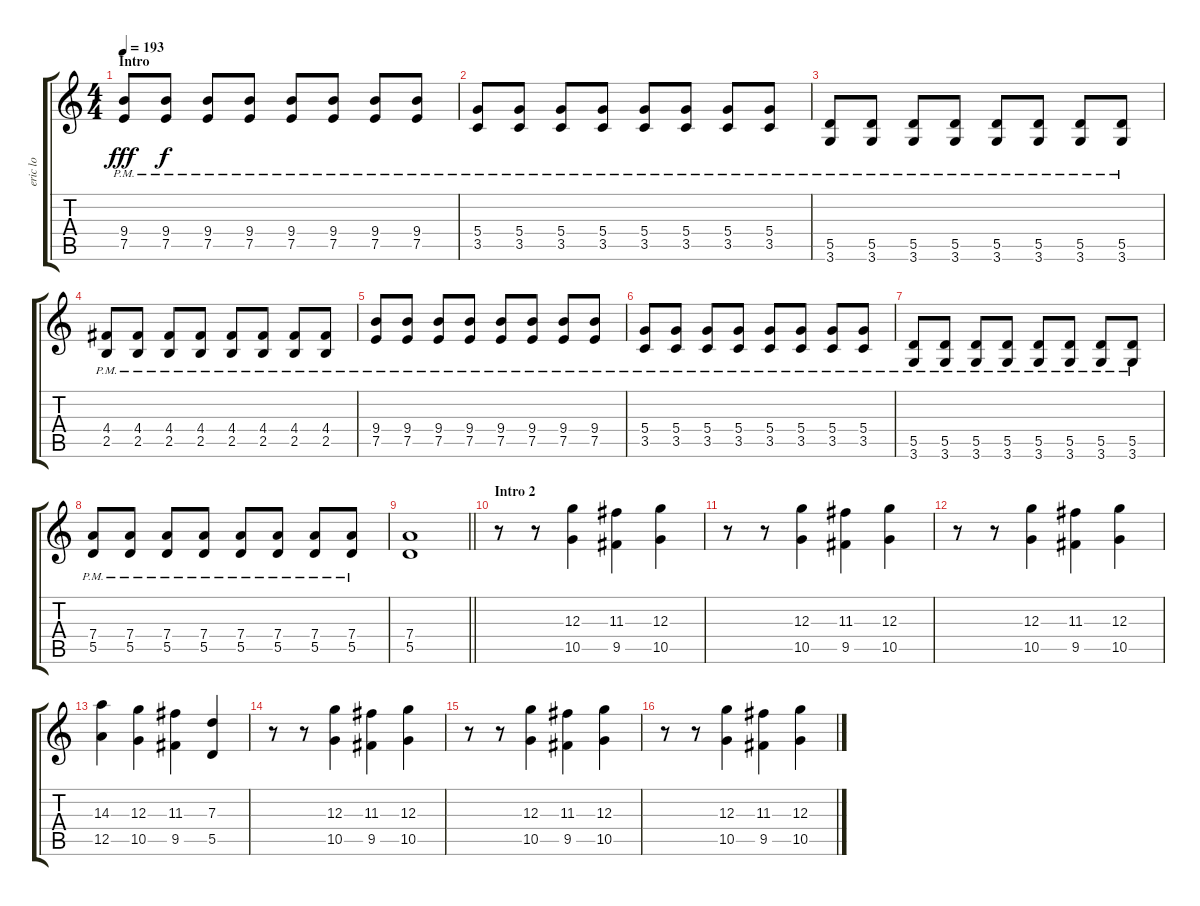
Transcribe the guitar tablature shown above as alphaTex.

\track ("eric lo" "eric lo") {instrument overdrivenguitar}
\staff {score tabs}
\tuning (E4 B3 G3 D3 A2 E2) {hide}
\ts (4 4)
\section ("" "Intro")
\tempo 193
\clef g2
\ks c
(9.4{pm} 7.5{pm}).8{dy fff instrument overdrivenguitar} (9.4{pm} 7.5{pm}).8{dy f} (9.4{pm} 7.5{pm}).8 (9.4{pm} 7.5{pm}).8 (9.4{pm} 7.5{pm}).8 (9.4{pm} 7.5{pm}).8 (9.4{pm} 7.5{pm}).8 (9.4{pm} 7.5{pm}).8 |
(5.4{pm} 3.5{pm}).8 (5.4{pm} 3.5{pm}).8 (5.4{pm} 3.5{pm}).8 (5.4{pm} 3.5{pm}).8 (5.4{pm} 3.5{pm}).8 (5.4{pm} 3.5{pm}).8 (5.4{pm} 3.5{pm}).8 (5.4{pm} 3.5{pm}).8 |
(5.5{pm} 3.6{pm}).8 (5.5{pm} 3.6{pm}).8 (5.5{pm} 3.6{pm}).8 (5.5{pm} 3.6{pm}).8 (5.5{pm} 3.6{pm}).8 (5.5{pm} 3.6{pm}).8 (5.5{pm} 3.6{pm}).8 (5.5{pm} 3.6{pm}).8 |
(4.4{pm} 2.5{pm}).8 (4.4{pm} 2.5{pm}).8 (4.4{pm} 2.5{pm}).8 (4.4{pm} 2.5{pm}).8 (4.4{pm} 2.5{pm}).8 (4.4{pm} 2.5{pm}).8 (4.4{pm} 2.5{pm}).8 (4.4{pm} 2.5{pm}).8 |
(9.4{pm} 7.5{pm}).8 (9.4{pm} 7.5{pm}).8 (9.4{pm} 7.5{pm}).8 (9.4{pm} 7.5{pm}).8 (9.4{pm} 7.5{pm}).8 (9.4{pm} 7.5{pm}).8 (9.4{pm} 7.5{pm}).8 (9.4{pm} 7.5{pm}).8 |
(5.4{pm} 3.5{pm}).8 (5.4{pm} 3.5{pm}).8 (5.4{pm} 3.5{pm}).8 (5.4{pm} 3.5{pm}).8 (5.4{pm} 3.5{pm}).8 (5.4{pm} 3.5{pm}).8 (5.4{pm} 3.5{pm}).8 (5.4{pm} 3.5{pm}).8 |
(5.5{pm} 3.6{pm}).8 (5.5{pm} 3.6{pm}).8 (5.5{pm} 3.6{pm}).8 (5.5{pm} 3.6{pm}).8 (5.5{pm} 3.6{pm}).8 (5.5{pm} 3.6{pm}).8 (5.5{pm} 3.6{pm}).8 (5.5{pm} 3.6{pm}).8 |
(7.4{pm} 5.5{pm}).8 (7.4{pm} 5.5{pm}).8 (7.4{pm} 5.5{pm}).8 (7.4{pm} 5.5{pm}).8 (7.4{pm} 5.5{pm}).8 (7.4{pm} 5.5{pm}).8 (7.4{pm} 5.5{pm}).8 (7.4{pm} 5.5{pm}).8 |
\barLineRight lightlight
(7.4 5.5).1 |
\section ("" "Intro 2")
r.8 r.8 (12.3 10.5).4 (11.3 9.5).4 (12.3 10.5).4 |
r.8 r.8 (12.3 10.5).4 (11.3 9.5).4 (12.3 10.5).4 |
r.8 r.8 (12.3 10.5).4 (11.3 9.5).4 (12.3 10.5).4 |
(14.3 12.5).4 (12.3 10.5).4 (11.3 9.5).4 (7.3 5.5).4 |
r.8 r.8 (12.3 10.5).4 (11.3 9.5).4 (12.3 10.5).4 |
r.8 r.8 (12.3 10.5).4 (11.3 9.5).4 (12.3 10.5).4 |
r.8 r.8 (12.3 10.5).4 (11.3 9.5).4 (12.3 10.5).4
